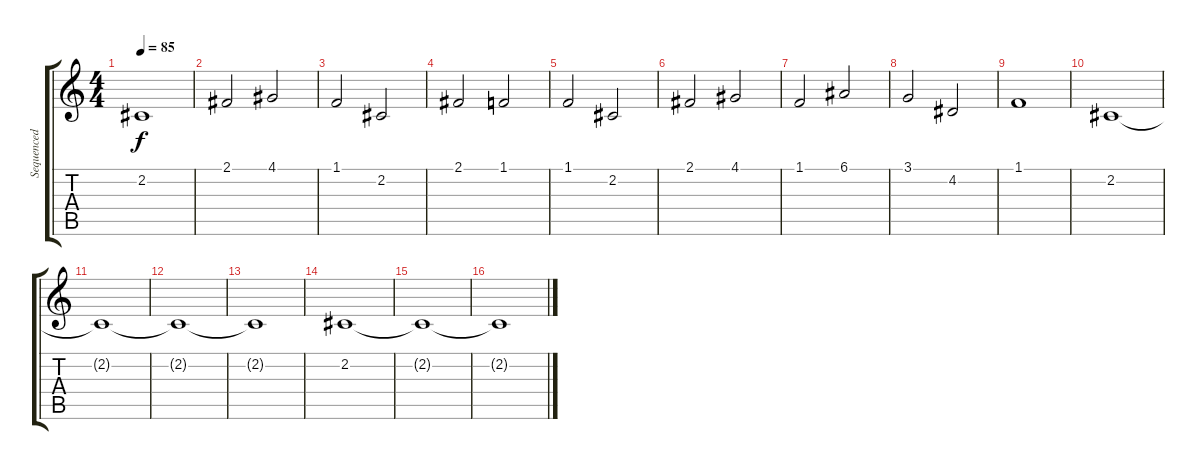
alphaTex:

\track ("Sequenced by Daniel Lippert" "Sequenced ") {instrument stringensemble1}
\staff {score tabs}
\tuning (E4 B3 G3 D3 A2 E2) {hide}
\ts (4 4)
\tempo 85
\clef g2
\ks c
2.2{t}.1{dy f} |
2.1.2{volume 16} 4.1.2 |
1.1.2 2.2.2 |
2.1.2 1.1.2 |
1.1.2 2.2.2 |
2.1.2 4.1.2 |
1.1.2 6.1.2 |
3.1.2 4.2.2 |
1.1.1 |
2.2.1{volume 16} |
2.2{t}.1 |
2.2{t}.1 |
2.2{t}.1 |
2.2.1{volume 16} |
2.2{t}.1 |
2.2{t}.1
